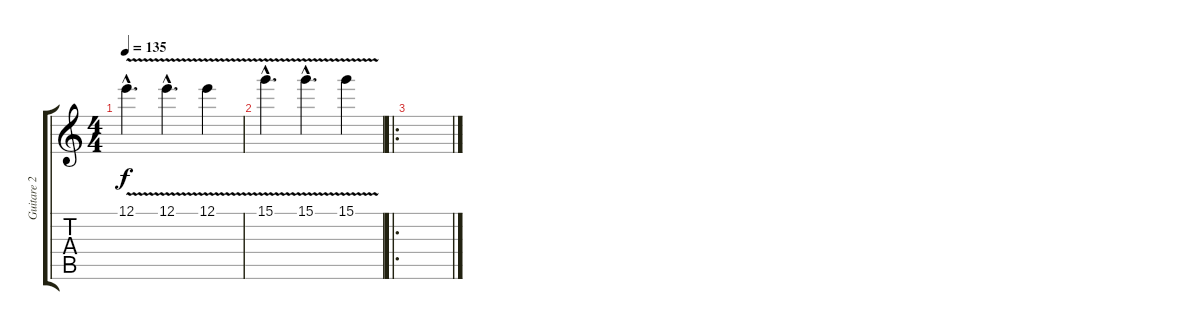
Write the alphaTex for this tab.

\track ("Guitare 2" "Guitare 2") {instrument distortionguitar}
\staff {score tabs}
\tuning (E4 B3 G3 D3 A2 E2) {hide}
\ts (4 4)
\tempo 135
\clef g2
\ks c
12.1{v hac}.4{d dy f} 12.1{v hac}.4{d} 12.1{v}.4 |
15.1{v hac}.4{d} 15.1{v hac}.4{d} 15.1{v}.4 |
\ro
